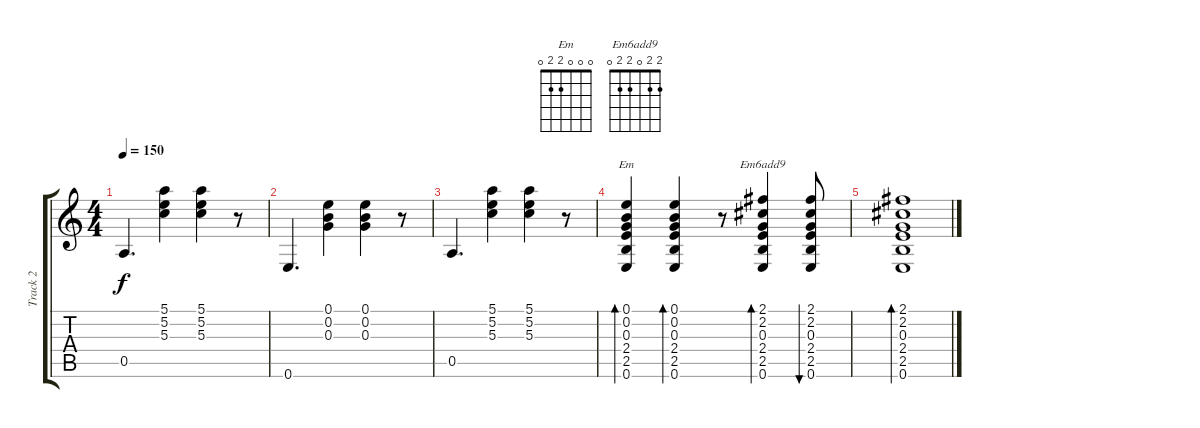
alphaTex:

\track ("Track 2" "Track 2") {instrument acousticguitarsteel}
\staff {score tabs}
\tuning (E4 B3 G3 D3 A2 E2) {hide}
\chord ("Em" 0 0 0 2 2 0)
\chord ("Em6add9" 2 2 0 2 2 0)
\ts (4 4)
\tempo 150
\clef g2
\ks c
0.5.4{d dy f} (5.1 5.2 5.3).4 (5.1 5.2 5.3).4 r.8 |
0.6.4{d} (0.1 0.2 0.3).4 (0.1 0.2 0.3).4 r.8 |
0.5.4{d} (5.1 5.2 5.3).4 (5.1 5.2 5.3).4 r.8 |
(0.1 0.2 0.3 2.4 2.5 0.6).4{bd 120 ch "Em"} (0.1 0.2 0.3 2.4 2.5 0.6).4{bd 120} r.8 (2.1 2.2 0.3 2.4 2.5 0.6).4{bd 120 ch "Em6add9"} (2.1 2.2 0.3 2.4 2.5 0.6).8{bu 120} |
(2.1 2.2 0.3 2.4 2.5 0.6).1{bd 120}
